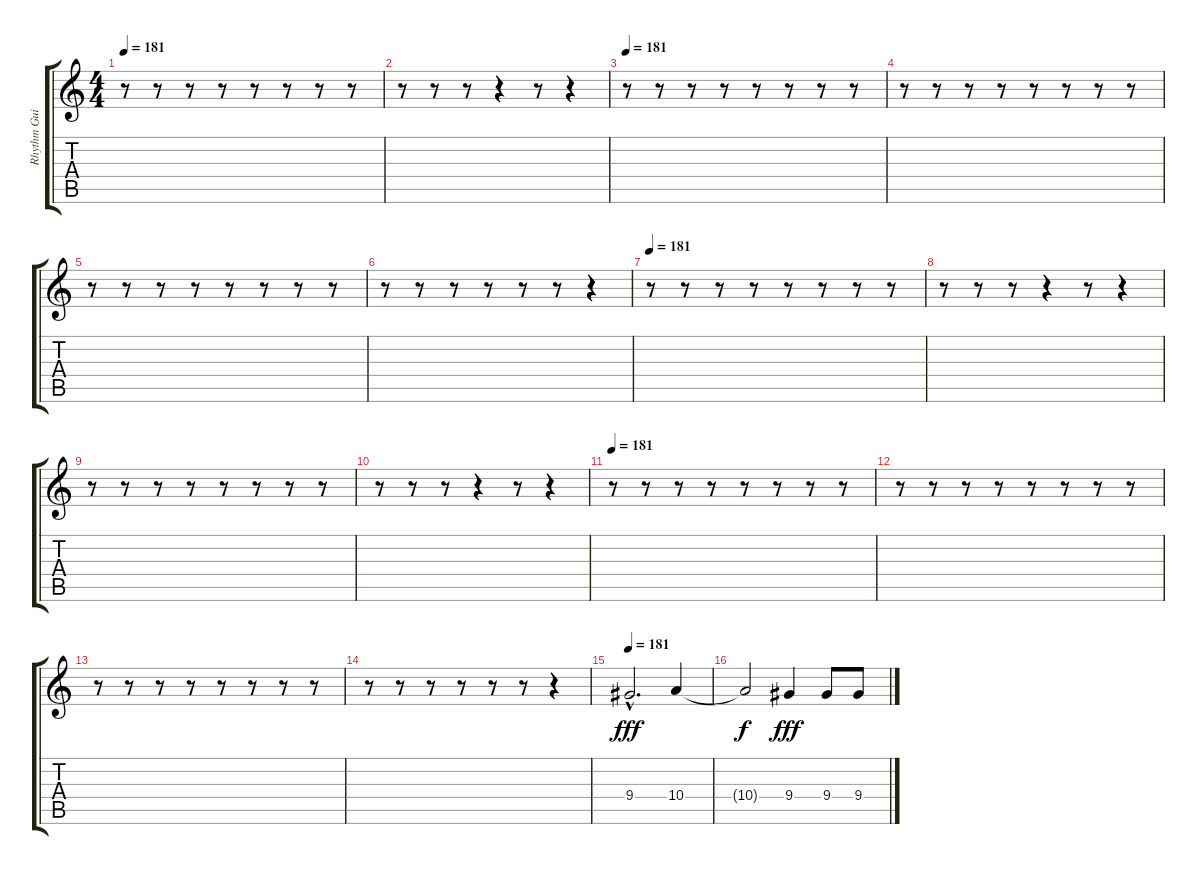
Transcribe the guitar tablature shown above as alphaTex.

\track ("Rhythm Guitar" "Rhythm Gui") {instrument distortionguitar}
\staff {score tabs}
\tuning (Db4 Ab3 E3 B2 Gb2 Db2) {hide}
\ts (4 4)
\tempo 181
\clef g2
\ks c
r.8{dy f} r.8 r.8 r.8 r.8 r.8 r.8 r.8 |
r.8 r.8 r.8 r.4 r.8 r.4 |
\tempo 181
r.8 r.8 r.8 r.8 r.8 r.8 r.8 r.8 |
r.8 r.8 r.8 r.8 r.8 r.8 r.8 r.8 |
r.8 r.8 r.8 r.8 r.8 r.8 r.8 r.8 |
r.8 r.8 r.8 r.8 r.8 r.8 r.4 |
\tempo 181
r.8 r.8 r.8 r.8 r.8 r.8 r.8 r.8 |
r.8 r.8 r.8 r.4 r.8 r.4 |
r.8 r.8 r.8 r.8 r.8 r.8 r.8 r.8 |
r.8 r.8 r.8 r.4 r.8 r.4 |
\tempo 181
r.8 r.8 r.8 r.8 r.8 r.8 r.8 r.8 |
r.8 r.8 r.8 r.8 r.8 r.8 r.8 r.8 |
r.8 r.8 r.8 r.8 r.8 r.8 r.8 r.8 |
r.8 r.8 r.8 r.8 r.8 r.8 r.4 |
\tempo 181
9.4{hac}.2{d dy fff} 10.4.4 |
10.4{t}.2{dy f} 9.4.4{dy fff} 9.4.8 9.4.8
